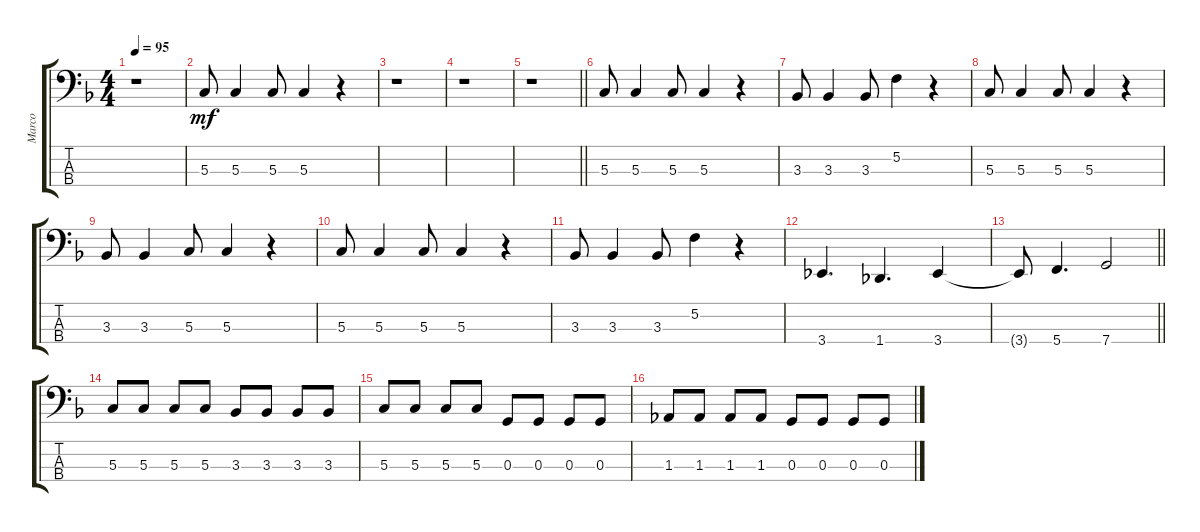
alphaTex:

\track ("Marco" "Marco") {instrument electricbasspick}
\staff {score tabs}
\tuning (F2 C2 G1 C1) {hide}
\ts (4 4)
\tempo 95
\clef f4
\ks f
r.1{dy mf} |
5.3.8 5.3.4 5.3.8 5.3.4 r.4 |
r.1 |
r.1 |
\barLineRight lightlight
r.1 |
5.3.8 5.3.4 5.3.8 5.3.4 r.4 |
3.3.8 3.3.4 3.3.8 5.2.4 r.4 |
5.3.8 5.3.4 5.3.8 5.3.4 r.4 |
3.3.8 3.3.4 5.3.8 5.3.4 r.4 |
5.3.8 5.3.4 5.3.8 5.3.4 r.4 |
3.3.8 3.3.4 3.3.8 5.2.4 r.4 |
3.4.4{d} 1.4.4{d} 3.4.4 |
\barLineRight lightlight
3.4{t}.8 5.4.4{d} 7.4.2 |
5.3.8 5.3.8 5.3.8 5.3.8 3.3.8 3.3.8 3.3.8 3.3.8 |
5.3.8 5.3.8 5.3.8 5.3.8 0.3.8 0.3.8 0.3.8 0.3.8 |
1.3.8 1.3.8 1.3.8 1.3.8 0.3.8 0.3.8 0.3.8 0.3.8
